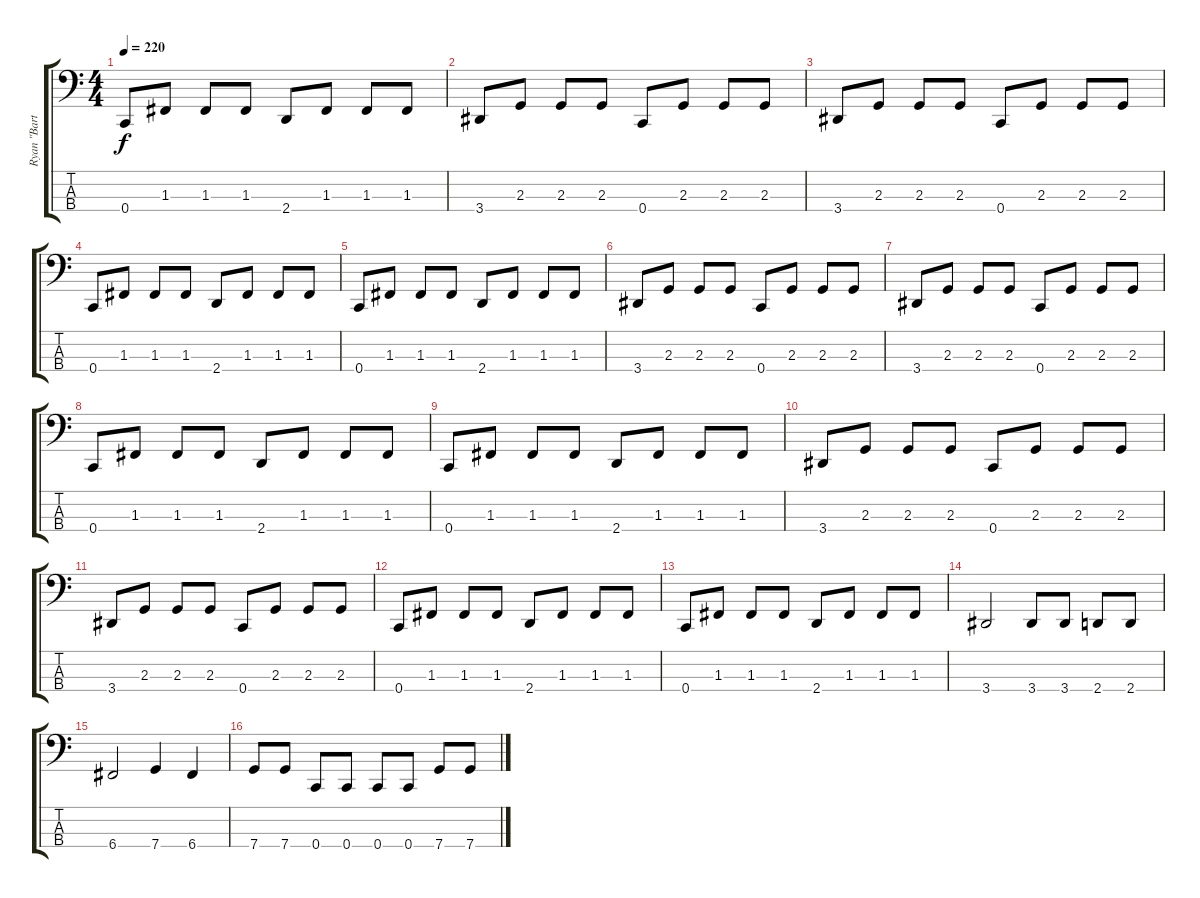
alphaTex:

\track ("Ryan \"Bart\" Williams [Bass (Since 2007)]" "Ryan \"Bart") {instrument electricbassfinger}
\staff {score tabs}
\tuning (Eb2 Bb1 F1 C1) {hide}
\ts (4 4)
\tempo 220
\clef f4
\ks c
0.4.8{dy f} 1.3.8 1.3.8 1.3.8 2.4.8 1.3.8 1.3.8 1.3.8 |
3.4.8 2.3.8 2.3.8 2.3.8 0.4.8 2.3.8 2.3.8 2.3.8 |
3.4.8 2.3.8 2.3.8 2.3.8 0.4.8 2.3.8 2.3.8 2.3.8 |
0.4.8 1.3.8 1.3.8 1.3.8 2.4.8 1.3.8 1.3.8 1.3.8 |
0.4.8 1.3.8 1.3.8 1.3.8 2.4.8 1.3.8 1.3.8 1.3.8 |
3.4.8 2.3.8 2.3.8 2.3.8 0.4.8 2.3.8 2.3.8 2.3.8 |
3.4.8 2.3.8 2.3.8 2.3.8 0.4.8 2.3.8 2.3.8 2.3.8 |
0.4.8 1.3.8 1.3.8 1.3.8 2.4.8 1.3.8 1.3.8 1.3.8 |
0.4.8 1.3.8 1.3.8 1.3.8 2.4.8 1.3.8 1.3.8 1.3.8 |
3.4.8 2.3.8 2.3.8 2.3.8 0.4.8 2.3.8 2.3.8 2.3.8 |
3.4.8 2.3.8 2.3.8 2.3.8 0.4.8 2.3.8 2.3.8 2.3.8 |
0.4.8 1.3.8 1.3.8 1.3.8 2.4.8 1.3.8 1.3.8 1.3.8 |
0.4.8 1.3.8 1.3.8 1.3.8 2.4.8 1.3.8 1.3.8 1.3.8 |
3.4.2 3.4.8 3.4.8 2.4.8 2.4.8 |
6.4.2 7.4.4 6.4.4 |
7.4.8 7.4.8 0.4.8 0.4.8 0.4.8 0.4.8 7.4.8 7.4.8
